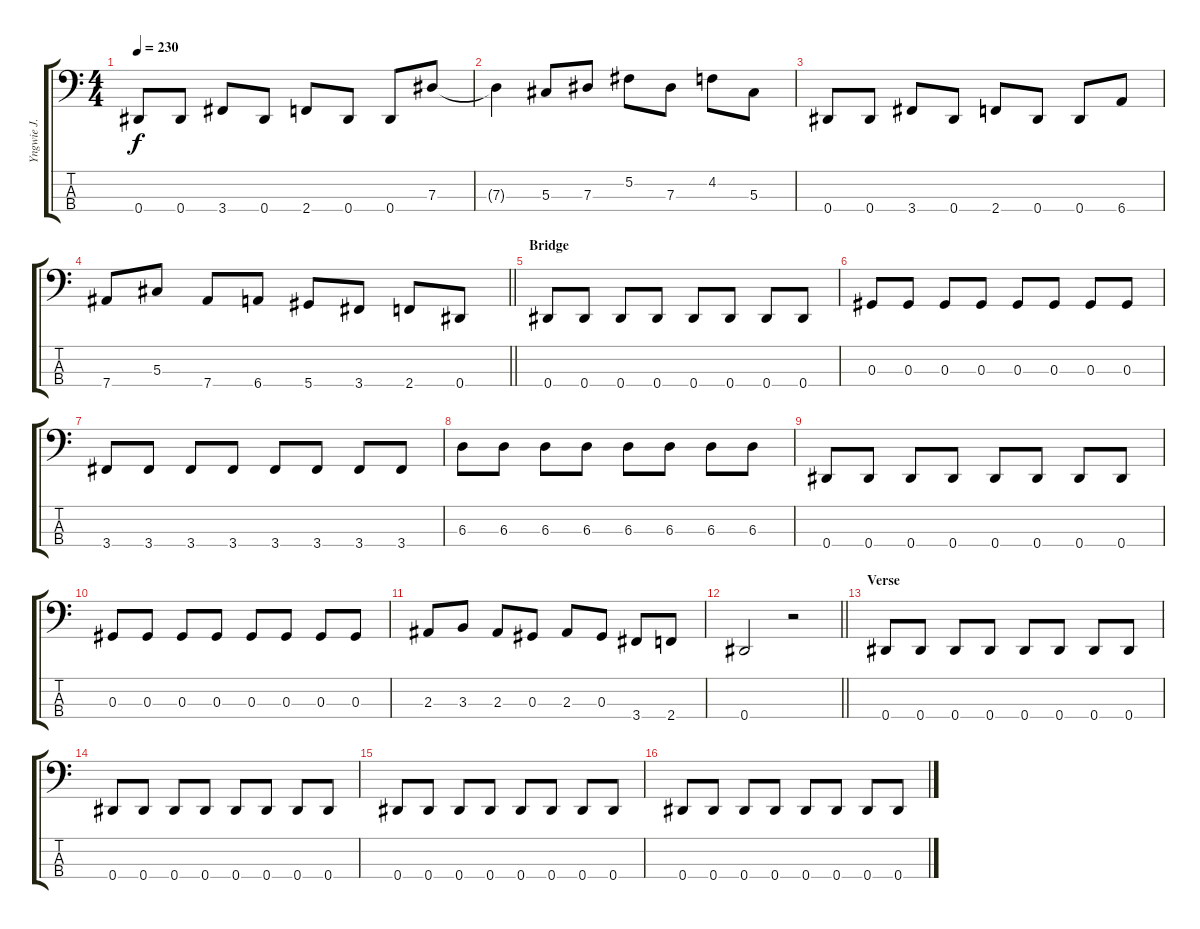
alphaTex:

\track ("Yngwie J. Malmsteen" "Yngwie J. ") {instrument electricbasspick}
\staff {score tabs}
\tuning (Gb2 Db2 Ab1 Eb1) {hide}
\ts (4 4)
\tempo 230
\clef f4
\ks c
0.4.8{dy f} 0.4.8 3.4.8 0.4.8 2.4.8 0.4.8 0.4.8 7.3.8 |
7.3{t}.4 5.3.8 7.3.8 5.2.8 7.3.8 4.2.8 5.3.8 |
0.4.8 0.4.8 3.4.8 0.4.8 2.4.8 0.4.8 0.4.8 6.4.8 |
\barLineRight lightlight
7.4.8 5.3.8 7.4.8 6.4.8 5.4.8 3.4.8 2.4.8 0.4.8 |
\section ("" "Bridge")
0.4.8 0.4.8 0.4.8 0.4.8 0.4.8 0.4.8 0.4.8 0.4.8 |
0.3.8 0.3.8 0.3.8 0.3.8 0.3.8 0.3.8 0.3.8 0.3.8 |
3.4.8 3.4.8 3.4.8 3.4.8 3.4.8 3.4.8 3.4.8 3.4.8 |
6.3.8 6.3.8 6.3.8 6.3.8 6.3.8 6.3.8 6.3.8 6.3.8 |
0.4.8 0.4.8 0.4.8 0.4.8 0.4.8 0.4.8 0.4.8 0.4.8 |
0.3.8 0.3.8 0.3.8 0.3.8 0.3.8 0.3.8 0.3.8 0.3.8 |
2.3.8 3.3.8 2.3.8 0.3.8 2.3.8 0.3.8 3.4.8 2.4.8 |
\barLineRight lightlight
0.4.2 r.2 |
\section ("" "Verse")
0.4.8 0.4.8 0.4.8 0.4.8 0.4.8 0.4.8 0.4.8 0.4.8 |
0.4.8 0.4.8 0.4.8 0.4.8 0.4.8 0.4.8 0.4.8 0.4.8 |
0.4.8 0.4.8 0.4.8 0.4.8 0.4.8 0.4.8 0.4.8 0.4.8 |
0.4.8 0.4.8 0.4.8 0.4.8 0.4.8 0.4.8 0.4.8 0.4.8
